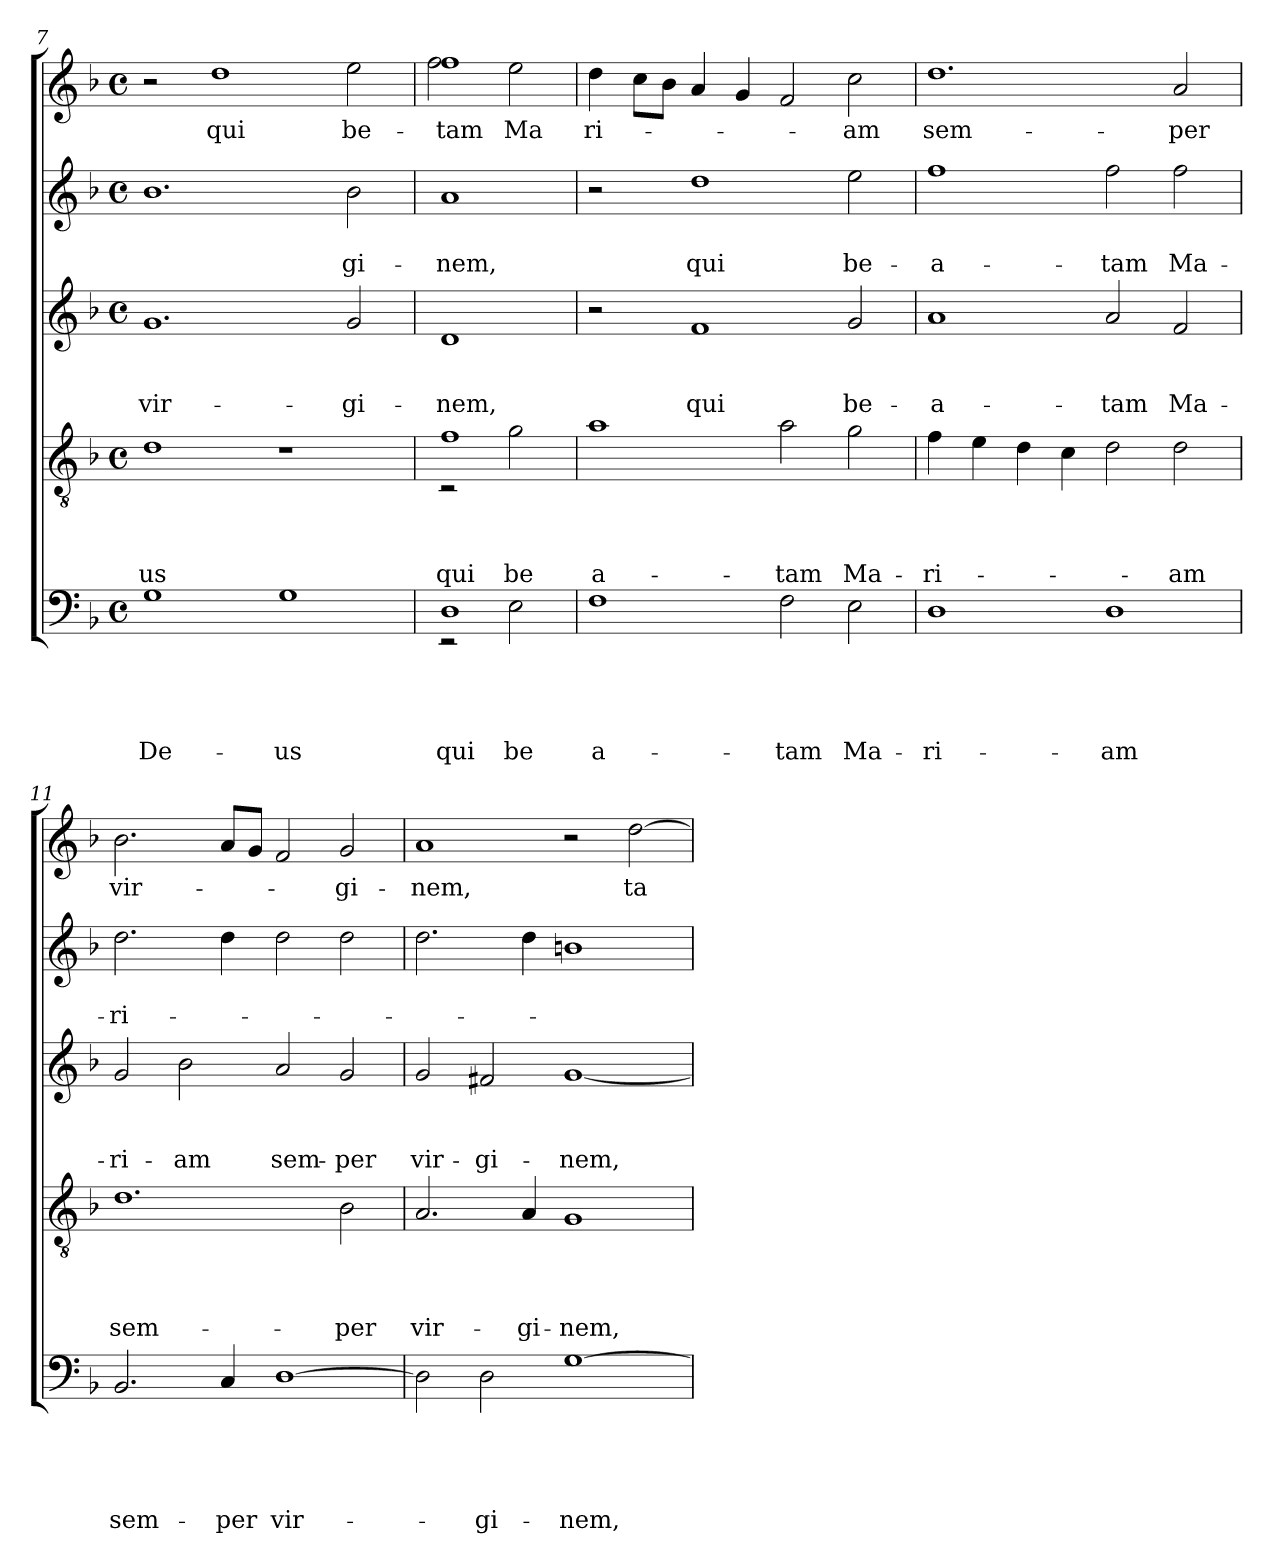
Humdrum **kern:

**kern	**text	**text	**text	**text	**text	**kern	**text	**text	**text	**text	**kern	**text	**text	**text	**kern	**text	**text	**kern	**text
*part5	*part5	*part5	*part5	*part5	*part5	*part4	*part4	*part4	*part4	*part4	*part3	*part3	*part3	*part3	*part2	*part2	*part2	*part1	*part1
*staff5	*staff5	*staff5	*staff5	*staff5	*staff5	*staff4	*staff4	*staff4	*staff4	*staff4	*staff3	*staff3	*staff3	*staff3	*staff2	*staff2	*staff2	*staff1	*staff1
*clefF4	*	*	*	*	*	*clefGv2	*	*	*	*	*clefG2	*	*	*	*clefG2	*	*	*clefG2	*
*k[b-]	*	*	*	*	*	*k[b-]	*	*	*	*	*k[b-]	*	*	*	*k[b-]	*	*	*k[b-]	*
*F:	*	*	*	*	*	*F:	*	*	*	*	*F:	*	*	*	*F:	*	*	*F:	*
*M4/4	*	*	*	*	*	*M4/4	*	*	*	*	*M4/4	*	*	*	*M4/4	*	*	*M4/4	*
*met(c)	*	*	*	*	*	*met(c)	*	*	*	*	*met(c)	*	*	*	*met(c)	*	*	*met(c)	*
=7	=7	=7	=7	=7	=7	=7	=7	=7	=7	=7	=7	=7	=7	=7	=7	=7	=7	=7	=7
!	!	!	!	!	!LO:LY:b	!	!	!	!	!LO:LY:b	!	!	!	!LO:LY:b	!	!	!	!	!
1G	.	.	.	.	De-	1d	.	.	.	-us	1.g	.	.	vir-	1.b-	.	.	2r	.
!	!	!	!	!	!	!	!	!	!	!	!	!	!	!	!	!	!	!	!LO:LY:b
.	.	.	.	.	.	.	.	.	.	.	.	.	.	.	.	.	.	1dd	qui
!	!	!	!	!	!LO:LY:b	!	!	!	!	!	!	!	!	!	!	!	!	!	!
1G	.	.	.	.	-us	1r	.	.	.	.	.	.	.	.	.	.	.	.	.
!	!	!	!	!	!	!	!	!	!	!	!	!	!	!LO:LY:b	!	!	!LO:LY:b	!	!LO:LY:b
.	.	.	.	.	.	.	.	.	.	.	2g/	.	.	-gi-	2b-\	.	-gi-	2ee\	be-
!!LO:LB:g=z
=8	=8	=8	=8	=8	=8	=8	=8	=8	=8	=8	=8	=8	=8	=8	=8	=8	=8	=8	=8
!	!	!	!	!	!LO:LY:b	!	!	!	!	!LO:LY:b	!	!	!	!LO:LY:b	!	!	!LO:LY:b	!	!LO:LY:b:rj
*^	*	*	*	*	*	*^	*	*	*	*	*	*	*	*	*	*	*	*^	*
!	!	!	!	!	!	!	!	!	!	!	!	!	!	!	!	!	!	!	!	!	!	!LO:LY:b
1D	2rEE	.	.	.	.	qui	1f	2rC	.	.	.	qui	1d	.	.	-nem,	1a	.	-nem,	1ff	2ff\	-tam
!	!	!	!	!	!	!LO:LY:b	!	!	!	!	!	!LO:LY:b	!	!	!	!	!	!	!	!	!	!LO:LY:b
.	2E\	.	.	.	.	be-	.	2g\	.	.	.	be-	.	.	.	.	.	.	.	.	2ee\	Ma-
=9	=9	=9	=9	=9	=9	=9	=9	=9	=9	=9	=9	=9	=9	=9	=9	=9	=9	=9	=9	=9	=9	=9
!	!	!	!	!	!	!LO:LY:b:rj	!	!	!	!	!	!LO:LY:b:rj	!	!	!	!	!	!	!	!	!	!LO:LY:b
*v	*v	*	*	*	*	*	*	*	*	*	*	*	*	*	*	*	*	*	*	*v	*v	*
*	*	*	*	*	*	*v	*v	*	*	*	*	*	*	*	*	*	*	*	*	*
1F	.	.	.	.	-a-	1a	.	.	.	-a-	2r	.	.	.	2r	.	.	4dd\	-ri-
.	.	.	.	.	.	.	.	.	.	.	.	.	.	.	.	.	.	8cc\L	.
.	.	.	.	.	.	.	.	.	.	.	.	.	.	.	.	.	.	8b-\J	.
!	!	!	!	!	!	!	!	!	!	!	!	!	!	!LO:LY:b	!	!	!LO:LY:b	!	!
.	.	.	.	.	.	.	.	.	.	.	1f	.	.	qui	1dd	.	qui	4a/	.
.	.	.	.	.	.	.	.	.	.	.	.	.	.	.	.	.	.	4g/	.
!	!	!	!	!	!LO:LY:b	!	!	!	!	!LO:LY:b	!	!	!	!	!	!	!	!	!
2F\	.	.	.	.	-tam	2a\	.	.	.	-tam	.	.	.	.	.	.	.	2f/	.
!	!	!	!	!	!LO:LY:b	!	!	!	!	!LO:LY:b	!	!	!	!LO:LY:b	!	!	!LO:LY:b	!	!LO:LY:b
2E\	.	.	.	.	Ma-	2g\	.	.	.	Ma-	2g/	.	.	be-	2ee\	.	be-	2cc\	-am
=10	=10	=10	=10	=10	=10	=10	=10	=10	=10	=10	=10	=10	=10	=10	=10	=10	=10	=10	=10
!	!	!	!	!	!LO:LY:b	!	!	!	!	!LO:LY:b	!	!	!	!LO:LY:b:rj	!	!	!LO:LY:b:rj	!	!LO:LY:b
1D	.	.	.	.	-ri-	4f\	.	.	.	-ri-	1a	.	.	-a-	1ff	.	-a-	1.dd	sem-
.	.	.	.	.	.	4e\	.	.	.	.	.	.	.	.	.	.	.	.	.
.	.	.	.	.	.	4d\	.	.	.	.	.	.	.	.	.	.	.	.	.
.	.	.	.	.	.	4c\	.	.	.	.	.	.	.	.	.	.	.	.	.
!	!	!	!	!	!LO:LY:b	!	!	!	!	!	!	!	!	!LO:LY:b	!	!	!LO:LY:b	!	!
1D	.	.	.	.	-am	2d\	.	.	.	.	2a/	.	.	-tam	2ff\	.	-tam	.	.
!	!	!	!	!	!	!	!	!	!	!LO:LY:b	!	!	!	!LO:LY:b	!	!	!LO:LY:b	!	!LO:LY:b
.	.	.	.	.	.	2d\	.	.	.	-am	2f/	.	.	Ma-	2ff\	.	Ma-	2a/	-per
=11	=11	=11	=11	=11	=11	=11	=11	=11	=11	=11	=11	=11	=11	=11	=11	=11	=11	=11	=11
!	!	!	!	!	!LO:LY:b	!	!	!	!	!LO:LY:b	!	!	!	!LO:LY:b	!	!	!LO:LY:b	!	!LO:LY:b
2.BB-/	.	.	.	.	sem-	1.d	.	.	.	sem-	2g/	.	.	-ri-	2.dd\	.	-ri-	2.b-\	vir-
!	!	!	!	!	!	!	!	!	!	!	!	!	!	!LO:LY:b	!	!	!	!	!
.	.	.	.	.	.	.	.	.	.	.	2b-\	.	.	-am	.	.	.	.	.
!	!	!	!	!	!LO:LY:b	!	!	!	!	!	!	!	!	!	!	!	!	!	!
4C/	.	.	.	.	-per	.	.	.	.	.	.	.	.	.	4dd\	.	.	8a/L	.
.	.	.	.	.	.	.	.	.	.	.	.	.	.	.	.	.	.	8g/J	.
!	!	!	!	!	!LO:LY:b	!	!	!	!	!	!	!	!	!LO:LY:b	!	!	!	!	!
[>1D	.	.	.	.	vir-	.	.	.	.	.	2a/	.	.	sem-	2dd\	.	.	2f/	.
!	!	!	!	!	!	!	!	!	!	!LO:LY:b	!	!	!	!LO:LY:b	!	!	!	!	!LO:LY:b
.	.	.	.	.	.	2B-\	.	.	.	-per	2g/	.	.	-per	2dd\	.	.	2g/	-gi-
=12	=12	=12	=12	=12	=12	=12	=12	=12	=12	=12	=12	=12	=12	=12	=12	=12	=12	=12	=12
!	!	!	!	!	!	!	!	!	!	!LO:LY:b	!	!	!	!LO:LY:b	!	!	!	!	!LO:LY:b
2D\]	.	.	.	.	.	2.A/	.	.	.	vir-	2g/	.	.	vir-	2.dd\	.	.	1a	-nem,
!	!	!	!	!	!LO:LY:b	!	!	!	!	!	!	!	!	!LO:LY:b	!	!	!	!	!
2D\	.	.	.	.	-gi-	.	.	.	.	.	2f#X/	.	.	-gi-	.	.	.	.	.
!	!	!	!	!	!	!	!	!	!	!LO:LY:b	!	!	!	!	!	!	!	!	!
.	.	.	.	.	.	4A/	.	.	.	-gi-	.	.	.	.	4dd\	.	.	.	.
!	!	!	!	!	!LO:LY:b	!	!	!	!	!LO:LY:b	!	!	!	!LO:LY:b	!	!	!	!	!
[>1G	.	.	.	.	-nem,	1G	.	.	.	-nem,	[<1g	.	.	-nem,	1bn	.	.	2r	.
!	!	!	!	!	!	!	!	!	!	!	!	!	!	!	!	!	!	!	!LO:LY:b
.	.	.	.	.	.	.	.	.	.	.	.	.	.	.	.	.	.	[>2dd\	ta-
=	=	=	=	=	=	=	=	=	=	=	=	=	=	=	=	=	=	=	=
*-	*-	*-	*-	*-	*-	*-	*-	*-	*-	*-	*-	*-	*-	*-	*-	*-	*-	*-	*-
